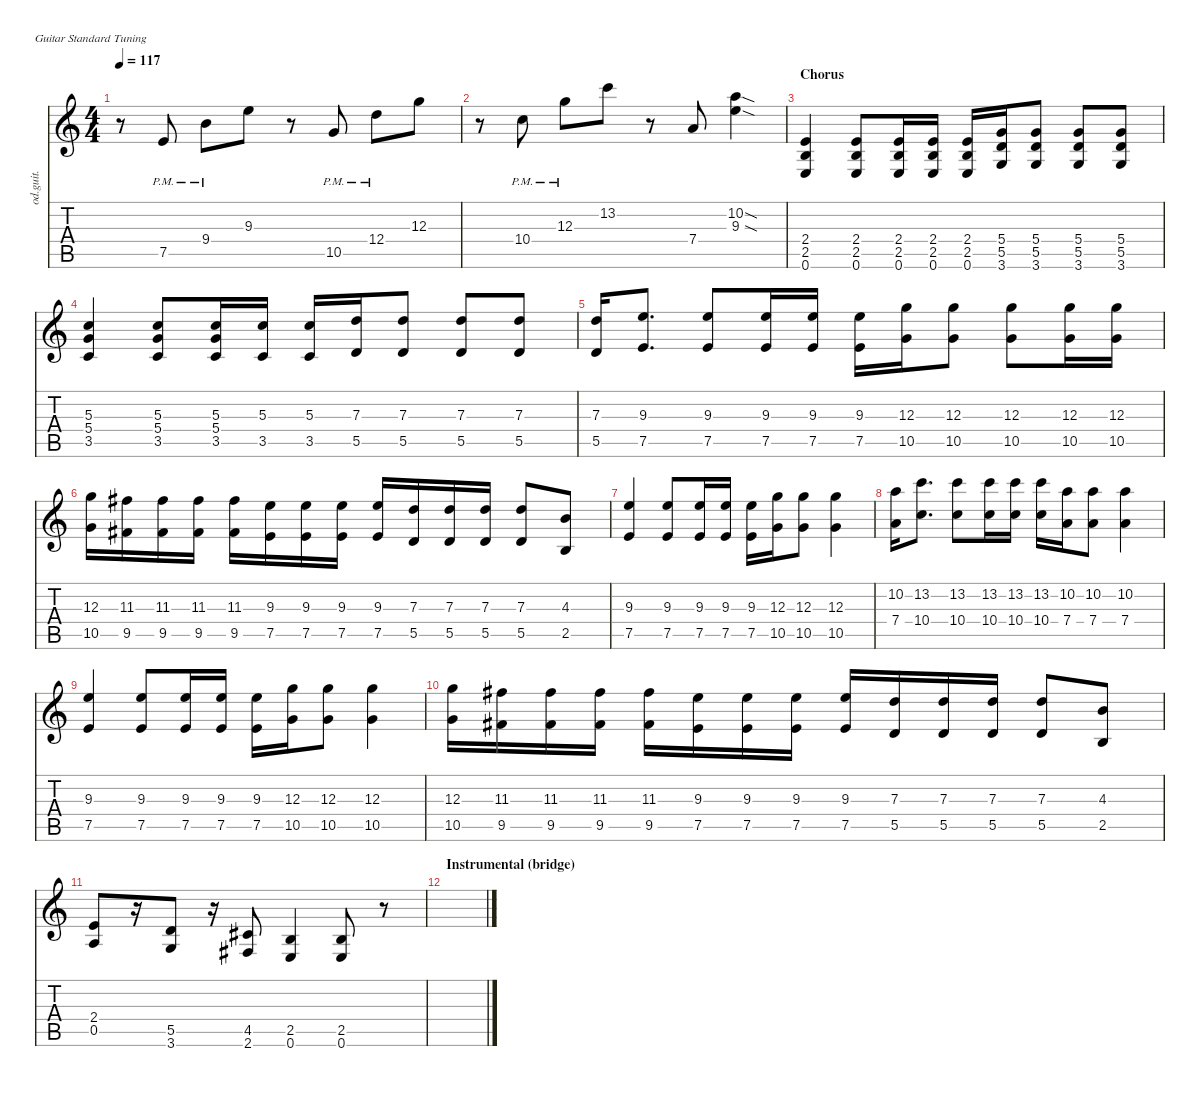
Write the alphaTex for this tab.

\defaultSystemsLayout 4
\hideDynamics
\bracketExtendMode nobrackets
\otherSystemsTrackNameOrientation horizontal
\track ("Gtr OD" "od.guit.") {instrument overdrivenguitar}
\staff {score tabs}
\tuning (E4 B3 G3 D3 A2 E2)
\ts (4 4)
\tempo 117
\clef g2
\ks c
r.8{dy mf} 7.5{pm}.8 9.4{pm}.8 9.3.8 r.8 10.5{pm}.8 12.4{pm}.8 12.3.8 |
r.8 10.4{pm}.8 12.3{pm}.8 13.2.8 r.8 7.4.8 (9.3{sod} 10.2{sod}).4 |
\section ("" "Chorus")
(0.6 2.5 2.4).4 (0.6 2.5 2.4).8 (0.6 2.5 2.4).16 (0.6 2.5 2.4).16 (0.6 2.5 2.4).16 (3.6 5.5 5.4).16 (3.6 5.5 5.4).8 (3.6 5.5 5.4).8 (3.6 5.4 5.5).8 |
(3.5 5.4 5.3).4 (3.5 5.4 5.3).8 (3.5 5.4 5.3).16 (5.3 3.5).16 (3.5 5.3).16 (5.5 7.3).16 (5.5 7.3).8 (7.3 5.5).8 (5.5 7.3).8 |
(7.3 5.5).16 (7.5 9.3).8{d} (7.5 9.3).8 (7.5 9.3).16 (7.5 9.3).16 (7.5 9.3).16 (10.5 12.3).16 (12.3 10.5).8 (10.5 12.3).8 (12.3 10.5).16 (12.3 10.5).16 |
(12.3 10.5).16 (11.3{acc #} 9.5{acc #}).16 (11.3{acc #} 9.5{acc #}).16 (11.3{acc #} 9.5{acc #}).16 (11.3{acc #} 9.5{acc #}).16 (9.3 7.5).16 (9.3 7.5).16 (9.3 7.5).16 (9.3 7.5).16 (7.3 5.5).16 (7.3 5.5).16 (7.3 5.5).16 (7.3 5.5).8 (4.3 2.5).8 |
(7.5 9.3).4 (7.5 9.3).8 (7.5 9.3).16 (7.5 9.3).16 (9.3 7.5).16 (10.5 12.3).16 (10.5 12.3).8 (10.5 12.3).4 |
(7.4 10.2).16 (10.4 13.2).8{d} (10.4 13.2).8 (10.4 13.2).16 (10.4 13.2).16 (13.2 10.4).16 (7.4 10.2).16 (7.4 10.2).8 (7.4 10.2).4 |
(7.5 9.3).4 (7.5 9.3).8 (7.5 9.3).16 (7.5 9.3).16 (9.3 7.5).16 (10.5 12.3).16 (10.5 12.3).8 (10.5 12.3).4 |
(12.3 10.5).16 (11.3{acc #} 9.5{acc #}).16 (11.3{acc #} 9.5{acc #}).16 (11.3{acc #} 9.5{acc #}).16 (11.3{acc #} 9.5{acc #}).16 (9.3 7.5).16 (9.3 7.5).16 (9.3 7.5).16 (9.3 7.5).16 (7.3 5.5).16 (7.3 5.5).16 (7.3 5.5).16 (7.3 5.5).8 (4.3 2.5).8 |
(0.5 2.4).8 r.16 (3.6 5.5).8 r.16 (2.6{acc #} 4.5{acc #}).8 (0.6 2.5).4 (2.5 0.6).8 r.8 |
\section ("" "Instrumental (bridge)")
